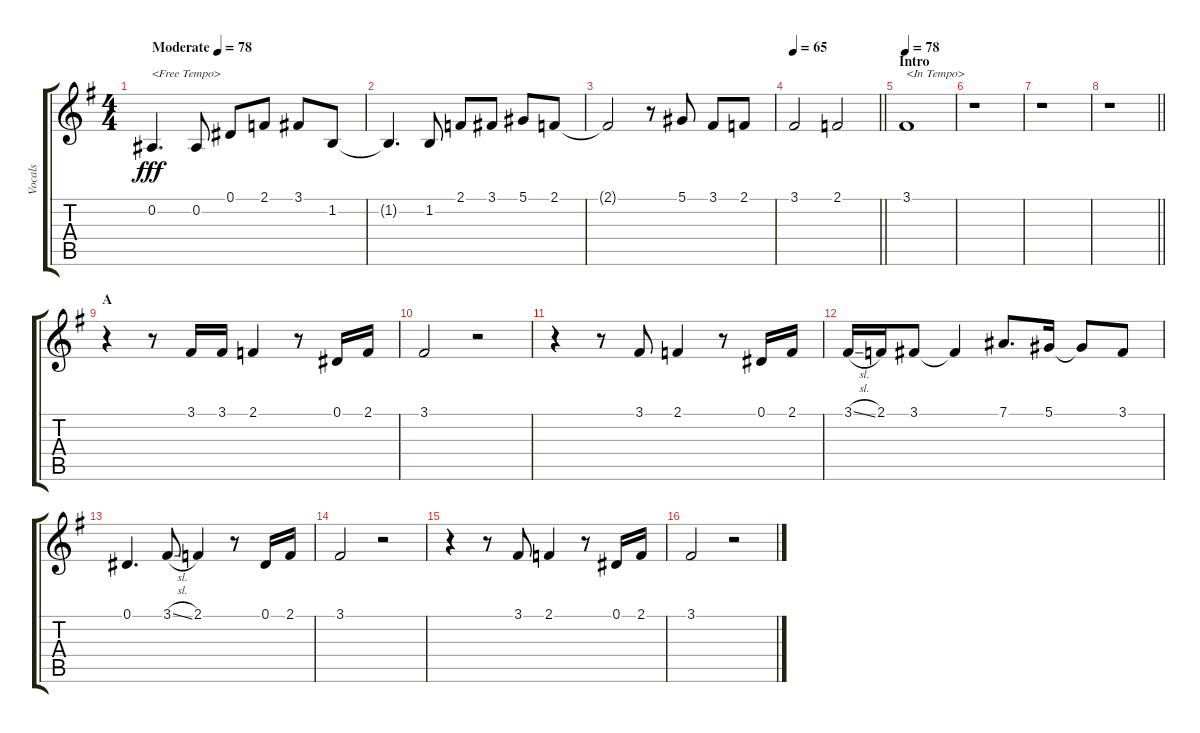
\track ("Vocals" "Vocals") {instrument voiceoohs}
\staff {score tabs}
\tuning (Eb4 Bb3 Gb3 Db3 Ab2 Eb2) {hide}
\ts (4 4)
\tempo (78 "Moderate")
\clef g2
\ks g
0.2.4{d txt "<Free Tempo>" dy fff instrument voiceoohs} 0.2.8 0.1.8 2.1.8 3.1.8 1.2.8 |
1.2{t}.4{d} 1.2.8 2.1.8 3.1.8 5.1.8 2.1.8 |
2.1{t}.2 r.8 5.1.8 3.1.8 2.1.8 |
\tempo 65
\barLineRight lightlight
3.1.2 2.1.2 |
\section ("" "Intro")
\tempo 78
3.1.1{txt "<In Tempo>"} |
r.1 |
r.1 |
\barLineRight lightlight
r.1 |
\section ("" "A")
r.4 r.8 3.1.16 3.1.16 2.1.4 r.8 0.1.16 2.1.16 |
3.1.2 r.2 |
r.4 r.8 3.1.8 2.1.4 r.8 0.1.16 2.1.16 |
3.1{sl}.16 2.1.16 3.1.8 3.1{t}.4 7.1.8{d} 5.1.16 5.1{t}.8 3.1.8 |
0.1.4{d} 3.1{sl}.8 2.1.4 r.8 0.1.16 2.1.16 |
3.1.2 r.2 |
r.4 r.8 3.1.8 2.1.4 r.8 0.1.16 2.1.16 |
3.1.2 r.2
